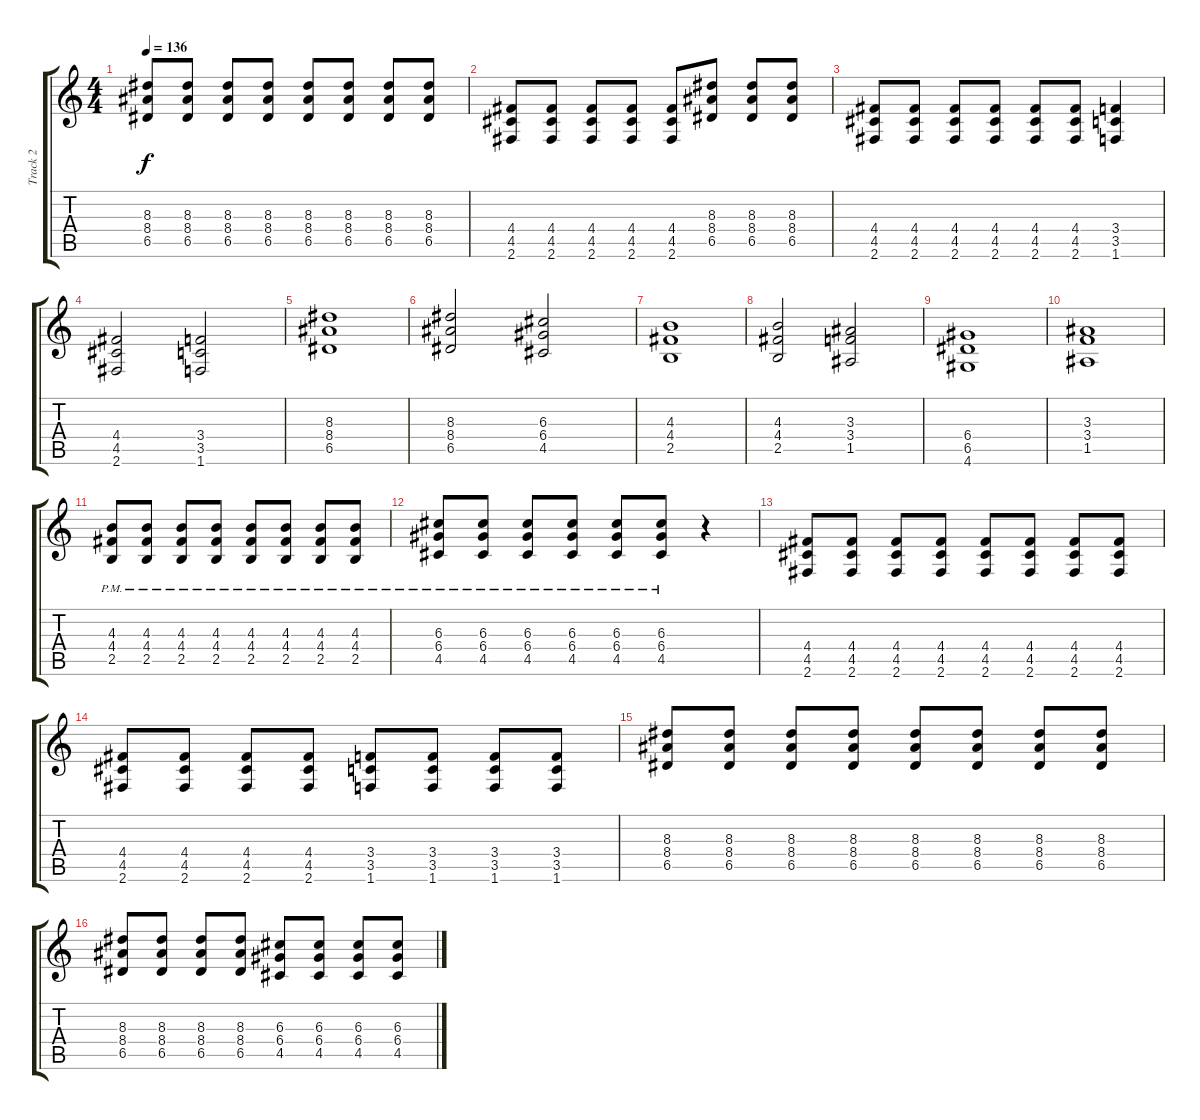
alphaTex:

\track ("Track 2" "Track 2") {instrument distortionguitar}
\staff {score tabs}
\tuning (E4 B3 G3 D3 A2 E2) {hide}
\ts (4 4)
\tempo 136
\clef g2
\ks c
(8.3 8.4 6.5).8{dy f} (8.3 8.4 6.5).8 (8.3 8.4 6.5).8 (8.3 8.4 6.5).8 (8.3 8.4 6.5).8 (8.3 8.4 6.5).8 (8.3 8.4 6.5).8 (8.3 8.4 6.5).8 |
(4.4 4.5 2.6).8 (4.4 4.5 2.6).8 (4.4 4.5 2.6).8 (4.4 4.5 2.6).8 (4.4 4.5 2.6).8 (8.3 8.4 6.5).8 (8.3 8.4 6.5).8 (8.3 8.4 6.5).8 |
(4.4 4.5 2.6).8 (4.4 4.5 2.6).8 (4.4 4.5 2.6).8 (4.4 4.5 2.6).8 (4.4 4.5 2.6).8 (4.4 4.5 2.6).8 (3.4 3.5 1.6).4 |
(4.4 4.5 2.6).2 (3.4 3.5 1.6).2 |
(8.3 8.4 6.5).1 |
(8.3 8.4 6.5).2 (6.3 6.4 4.5).2 |
(4.3 4.4 2.5).1 |
(4.3 4.4 2.5).2 (3.3 3.4 1.5).2 |
(6.4 6.5 4.6).1 |
(3.3 3.4 1.5).1 |
(4.3{pm} 4.4{pm} 2.5{pm}).8 (4.3{pm} 4.4{pm} 2.5{pm}).8 (4.3{pm} 4.4{pm} 2.5{pm}).8 (4.3{pm} 4.4{pm} 2.5{pm}).8 (4.3{pm} 4.4{pm} 2.5{pm}).8 (4.3{pm} 4.4{pm} 2.5{pm}).8 (4.3{pm} 4.4{pm} 2.5{pm}).8 (4.3{pm} 4.4{pm} 2.5{pm}).8 |
(6.3{pm} 6.4{pm} 4.5{pm}).8 (6.3{pm} 6.4{pm} 4.5{pm}).8 (6.3{pm} 6.4{pm} 4.5{pm}).8 (6.3{pm} 6.4{pm} 4.5{pm}).8 (6.3{pm} 6.4{pm} 4.5{pm}).8 (6.3{pm} 6.4{pm} 4.5{pm}).8 r.4 |
(4.4 4.5 2.6).8 (4.4 4.5 2.6).8 (4.4 4.5 2.6).8 (4.4 4.5 2.6).8 (4.4 4.5 2.6).8 (4.4 4.5 2.6).8 (4.4 4.5 2.6).8 (4.4 4.5 2.6).8 |
(4.4 4.5 2.6).8 (4.4 4.5 2.6).8 (4.4 4.5 2.6).8 (4.4 4.5 2.6).8 (3.4 3.5 1.6).8 (3.4 3.5 1.6).8 (3.4 3.5 1.6).8 (3.4 3.5 1.6).8 |
(8.3 8.4 6.5).8 (8.3 8.4 6.5).8 (8.3 8.4 6.5).8 (8.3 8.4 6.5).8 (8.3 8.4 6.5).8 (8.3 8.4 6.5).8 (8.3 8.4 6.5).8 (8.3 8.4 6.5).8 |
(8.3 8.4 6.5).8 (8.3 8.4 6.5).8 (8.3 8.4 6.5).8 (8.3 8.4 6.5).8 (6.3 6.4 4.5).8 (6.3 6.4 4.5).8 (6.3 6.4 4.5).8 (6.3 6.4 4.5).8
